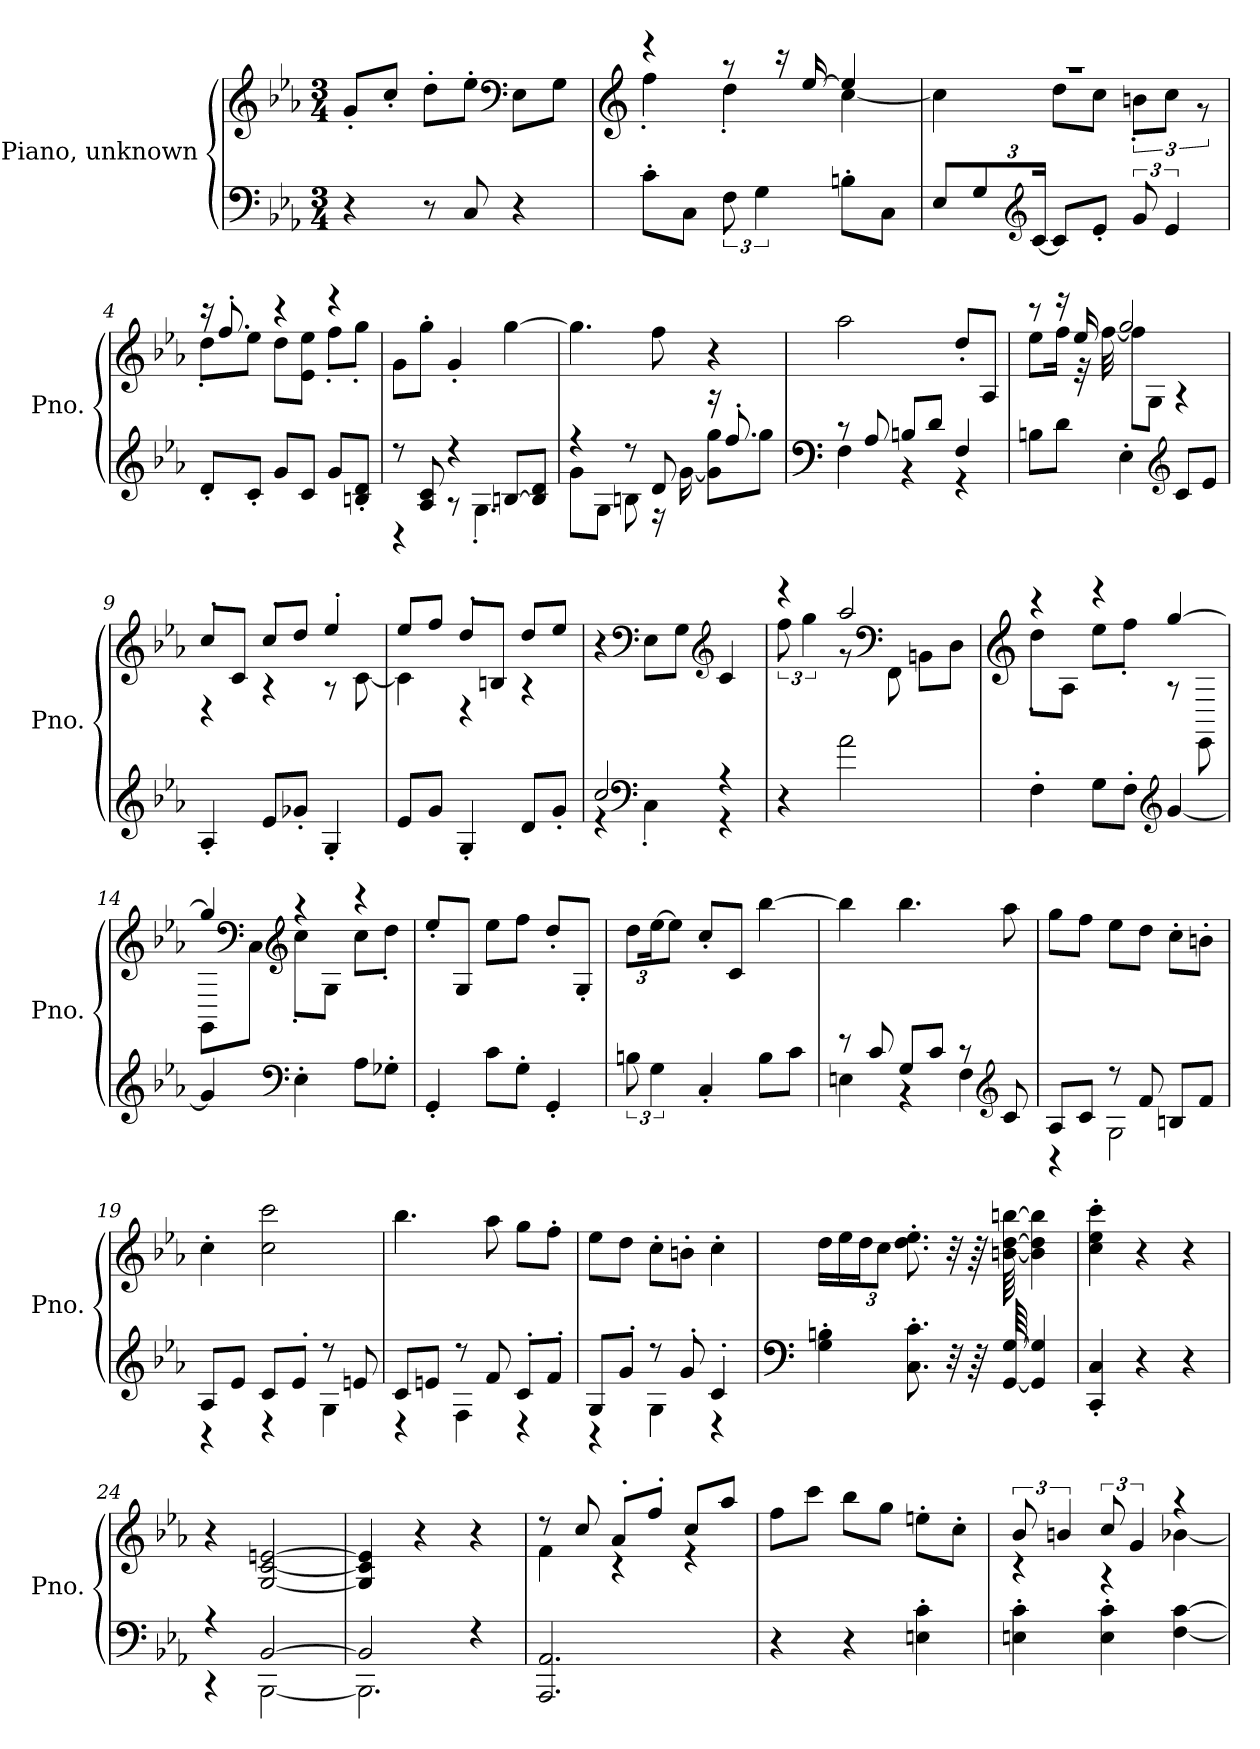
**kern	**kern
*part1	*part1
*staff2	*staff1
*I"Piano, unknown	*
*I'Pno.	*
*clefF4	*clefG2
*k[b-e-a-]	*k[b-e-a-]
*M3/4	*M3/4
*MM191	*MM191
=1	=1
4r	8g'/L
.	8cc'/J
8r	8dd'\L
8C/	8ee-'\J
*	*clefF4
4r	8E-\L
.	8G\J
=2	=2
*	*clefG2
*	*^
8c'\L	4r	4ff'\
8C\J	.	.
12F\	8r	4dd'\
6G\	.	.
.	16r	.
.	[16ee-/	.
8Bn'\L	4ee-/]	[4cc\
8C\J	.	.
=3	=3	=3
8E-/L	2.r	4cc\]
*Xbrackettup	*	*
12G/	.	.
*clefG2	*	*
[24c/Jk	.	.
8c/L]	.	8dd\L
8e-'/J	.	8cc\J
*brackettup	*	*
12g/	.	12bn'\L
6e-/	.	12cc\J
.	.	12r
=4	=4	=4
8d'/L	16r	8dd'\L
.	8.ff'/	.
8c'/J	.	8ee-\J
8g/L	4r	8dd\L
8c/J	.	8e-\ 8ee-\J
8g/L	4r	8ff'\L
8Bn/' 8d/'J	.	8gg'\J
*	*v	*v
!!LO:LB:g=z
=5	=5
*^	*
8r	4r	8g\L
8A-/ 8c/	.	8gg'\J
4r	8r	4g'/
.	4.G'\	.
[8Bn/L	.	[4gg\
8B/] 8d/J	.	.
=6	=6	=6
4r	8g\L	4.gg\]
.	8G\J	.
8r	8Bn\	.
8d/	16r	8ff\
.	[16g\	.
16r	8g\] 8gg\L	4r
8.ff'/	.	.
.	8gg\J	.
=7	=7	=7
*clefF4	*	*
8r	4F\	2aa-\
8A-/	.	.
8Bn/L	4r	.
8d/J	.	.
4F/	4r	8dd'/L
.	.	8A-/J
*v	*v	*
=8	=8
*	*^
8Bn\L	8r	8ee-\L
8d\J	16r	16ff\Jk
.	16ee-/	32r
.	.	[32ff\
4E-'\	2gg/	8ff\L]
.	.	8G\J
*clefG2	*	*
8c/L	.	4r
8e-/J	.	.
!!LO:LB:g=z	!!
=9	=9	=9
4A-'/	8cc'/L	4r
.	8c/J	.
8e-/L	8cc'/L	4r
8g-X'/J	8dd/J	.
4G'/	4ee-'/	8r
.	.	[8c\
=10	=10	=10
8e-/L	8ee-/L	4c\]
8g/J	8ff/J	.
4G'/	8dd'/L	4r
.	8Bn/J	.
8d/L	8dd/L	4r
8g'/J	8ee-/J	.
*	*v	*v
=11	=11
*^	*
2cc/	4r	4r
*clefF4	*	*clefF4
.	4C'\	8E-\L
.	.	8G\J
*	*	*clefG2
4r	4r	4c/
*v	*v	*
=12	=12
*	*^
4r	4r	12ff\
.	.	6gg\
2a-\	2aa-/	8r
*	*clefF4	*
.	.	8FF\
.	.	8BBn\L
.	.	8D\J
=13	=13	=13
*	*clefG2	*
4F'\	4r	8dd'\L
.	.	8A-\J
8G\L	4r	8ee-\L
8F'\J	.	8ff'\J
*clefG2	*	*
[4g/	[4gg/	8r
.	.	8EE-\
!!LO:LB:g=z	!!
=14	=14	=14
4g/]	4gg/]	8GG\L
*	*clefF4	*
.	.	8C\J
*clefF4	*clefG2	*
4E-'\	4r	8cc'\L
.	.	8G\J
8A-\L	4r	8cc\L
8G-X'\J	.	8dd'\J
*	*v	*v
=15	=15
4GG'/	8ee-'/L
.	8G/J
8c\L	8ee-\L
8G'\J	8ff\J
4GG'/	8dd'/L
.	8G'/J
=16	=16
*	*Xbrackettup
12Bn\	12dd\L
6G\	[24ee-\K
.	8ee-\J]
4C'/	8cc'/L
.	8c/J
8B\L	[4bb-\
8c\J	.
=17	=17
*^	*
8r	4En\	4bb-\]
8c/	.	.
8G/L	4r	4.bb-\
8c/J	.	.
8r	4F\	.
*clefG2	*	*
8c/	.	8aa-\
!!LO:LB:g=z
=18	=18	=18
8A-/L	4r	8gg\L
8c/J	.	8ff\J
8r	2G\	8ee-\L
8f/	.	8dd\J
8Bn/L	.	8cc'\L
8f/J	.	8bn'\J
=19	=19	=19
8A-/L	4r	4cc'\
8e-/J	.	.
8c/L	4r	2cc\ 2ccc\
8e-'/J	.	.
8r	4G\	.
8en/	.	.
=20	=20	=20
8c/L	4r	4.bb-\
8en/J	.	.
8r	4F\	.
8f/	.	8aa-\
8c'/L	4r	8gg\L
8f'/J	.	8ff'\J
=21	=21	=21
8G/L	4r	8ee-\L
8g'/J	.	8dd\J
8r	4G\	8cc'\L
8g'/	.	8bn'\J
4c'/	4r	4cc'\
*v	*v	*
!!LO:LB:g=z
=22	=22
*clefF4	*
4G\' 4Bn\'	16dd\LL
.	16ee-\
.	24dd\J
.	12cc\J
8.C\' 8.c\'	8.dd\' 8.ee-\'
32r	32r
64r	64r
[64GG/ [64G/	[64bn\ [64dd\ [64bbn\
4GG/] 4G/]	4b\] 4dd\] 4bb\]
=23	=23
4CC/' 4C/'	4cc\' 4ee-\' 4ccc\'
4r	4r
4r	4r
=24	=24
*^	*
4r	4r	4r
[2BB-/	[2BBB-\	[2G/ [2c/ [2en/
=25	=25	=25
2BB-/]	2.BBB-\]	4G/] 4c/] 4e/]
.	.	4r
4r	.	4r
*v	*v	*
=26	=26
*	*^
2.AAA-/ 2.AA-/	8r	4f\
.	8cc/	.
.	8a-'/L	4r
.	8ff'/J	.
.	8cc/L	4r
.	8aa-/J	.
*	*v	*v
=27	=27
4r	8ff\L
.	8ccc\J
4r	8bb-\L
.	8gg\J
4En\' 4c\'	8een'\L
.	8cc'\J
!!LO:PB:g=z
=28	=28
*	*brackettup
*	*^
4En\' 4c\'	12b-/	4r
.	6bn/	.
4E\' 4c\'	12cc/	4r
.	6g/	.
[4F\ [4c\	4r	[4b-X\
*	*v	*v
=	=
*-	*-
